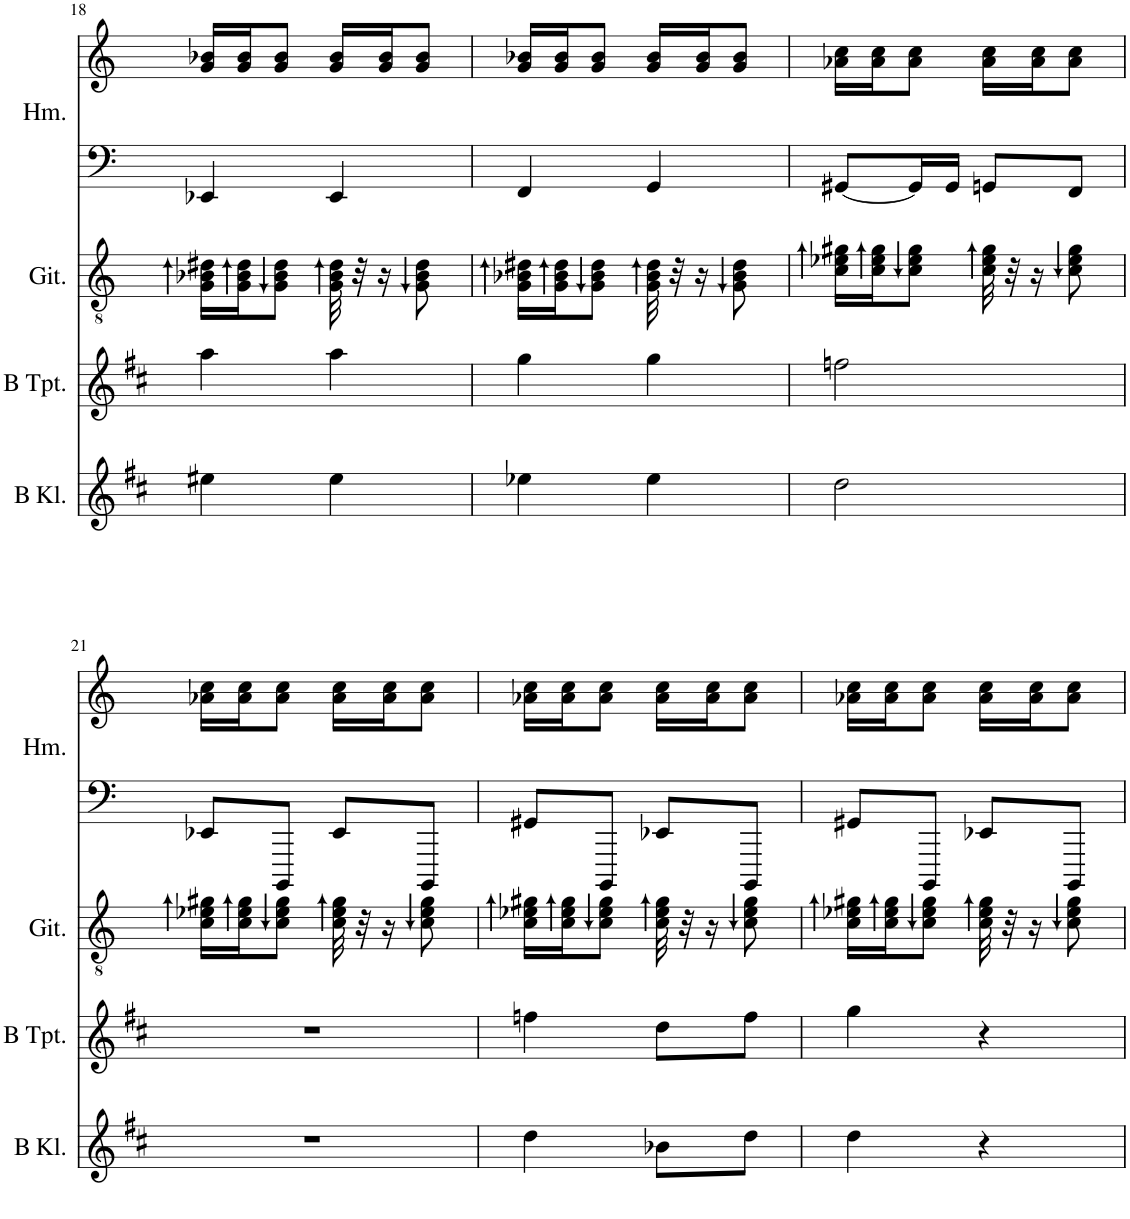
**kern	**kern	**kern	**kern	**kern
*part4	*part3	*part2	*part1	*part1
*staff5	*staff4	*staff3	*staff2	*staff1
*I"Klarinette in B	*I"Trompete in B	*I"Akustische Gitarre	*I"Harmonika	*
*	*	*I'Git.	*I'Hm.	*
!!LO:PB:g=z
*clefG2	*clefG2	*clefGv2	*clefF4	*clefG2
*Trd1c2	*Trd1c2	*	*	*
*k[f#c#]	*k[f#c#]	*k[]	*k[]	*k[]
*M2/4	*M2/4	*M2/4	*M2/4	*M2/4
=18	=18	=18	=18	=18
4ee#X\	4aa\	16G\ 16B-X\ 16d#X\LL	4EE-X/	16g/ 16b-X/LL
.	.	16G\ 16B-\ 16d#\J	.	16g/ 16b-/J
.	.	8G\ 8B-\ 8d#\J	.	8g/ 8b-/J
4ee#\	4aa\	32G\ 32B-\ 32d#\	4EE-/	16g/ 16b-/LL
.	.	32r	.	.
.	.	16r	.	16g/ 16b-/J
.	.	8G\ 8B-\ 8d#\	.	8g/ 8b-/J
=19	=19	=19	=19	=19
4ee-X\	4gg\	16G\ 16B-X\ 16d#X\LL	4FF/	16g/ 16b-X/LL
.	.	16G\ 16B-\ 16d#\J	.	16g/ 16b-/J
.	.	8G\ 8B-\ 8d#\J	.	8g/ 8b-/J
4ee-\	4gg\	32G\ 32B-\ 32d#\	4GG/	16g/ 16b-/LL
.	.	32r	.	.
.	.	16r	.	16g/ 16b-/J
.	.	8G\ 8B-\ 8d#\	.	8g/ 8b-/J
=20	=20	=20	=20	=20
2dd\	2ffn\	16c\ 16e-X\ 16g#X\LL	[8GG#X/L	16a-X\ 16cc\LL
.	.	16c\ 16e-\ 16g#\J	.	16a-\ 16cc\J
.	.	8c\ 8e-\ 8g#\J	16GG#/L]	8a-\ 8cc\J
.	.	.	16GG#/JJ	.
.	.	32c\ 32e-\ 32g#\	8GGn/L	16a-\ 16cc\LL
.	.	32r	.	.
.	.	16r	.	16a-\ 16cc\J
.	.	8c\ 8e-\ 8g#\	8FF/J	8a-\ 8cc\J
!!LO:LB:g=z
=21	=21	=21	=21	=21
2r	2r	16c\ 16e-X\ 16g#X\LL	8EE-X/L	16a-X\ 16cc\LL
.	.	16c\ 16e-\ 16g#\J	.	16a-\ 16cc\J
.	.	8c\ 8e-\ 8g#\J	8BBBB/J	8a-\ 8cc\J
.	.	32c\ 32e-\ 32g#\	8EE-/L	16a-\ 16cc\LL
.	.	32r	.	.
.	.	16r	.	16a-\ 16cc\J
.	.	8c\ 8e-\ 8g#\	8BBBB/J	8a-\ 8cc\J
=22	=22	=22	=22	=22
4dd\	4ffn\	16c\ 16e-X\ 16g#X\LL	8GG#X/L	16a-X\ 16cc\LL
.	.	16c\ 16e-\ 16g#\J	.	16a-\ 16cc\J
.	.	8c\ 8e-\ 8g#\J	8BBBB/J	8a-\ 8cc\J
8b-X\L	8dd\L	32c\ 32e-\ 32g#\	8EE-X/L	16a-\ 16cc\LL
.	.	32r	.	.
.	.	16r	.	16a-\ 16cc\J
8dd\J	8ff\J	8c\ 8e-\ 8g#\	8BBBB/J	8a-\ 8cc\J
=23	=23	=23	=23	=23
4dd\	4gg\	16c\ 16e-X\ 16g#X\LL	8GG#X/L	16a-X\ 16cc\LL
.	.	16c\ 16e-\ 16g#\J	.	16a-\ 16cc\J
.	.	8c\ 8e-\ 8g#\J	8BBBB/J	8a-\ 8cc\J
4r	4r	32c\ 32e-\ 32g#\	8EE-X/L	16a-\ 16cc\LL
.	.	32r	.	.
.	.	16r	.	16a-\ 16cc\J
.	.	8c\ 8e-\ 8g#\	8BBBB/J	8a-\ 8cc\J
=	=	=	=	=
*-	*-	*-	*-	*-
